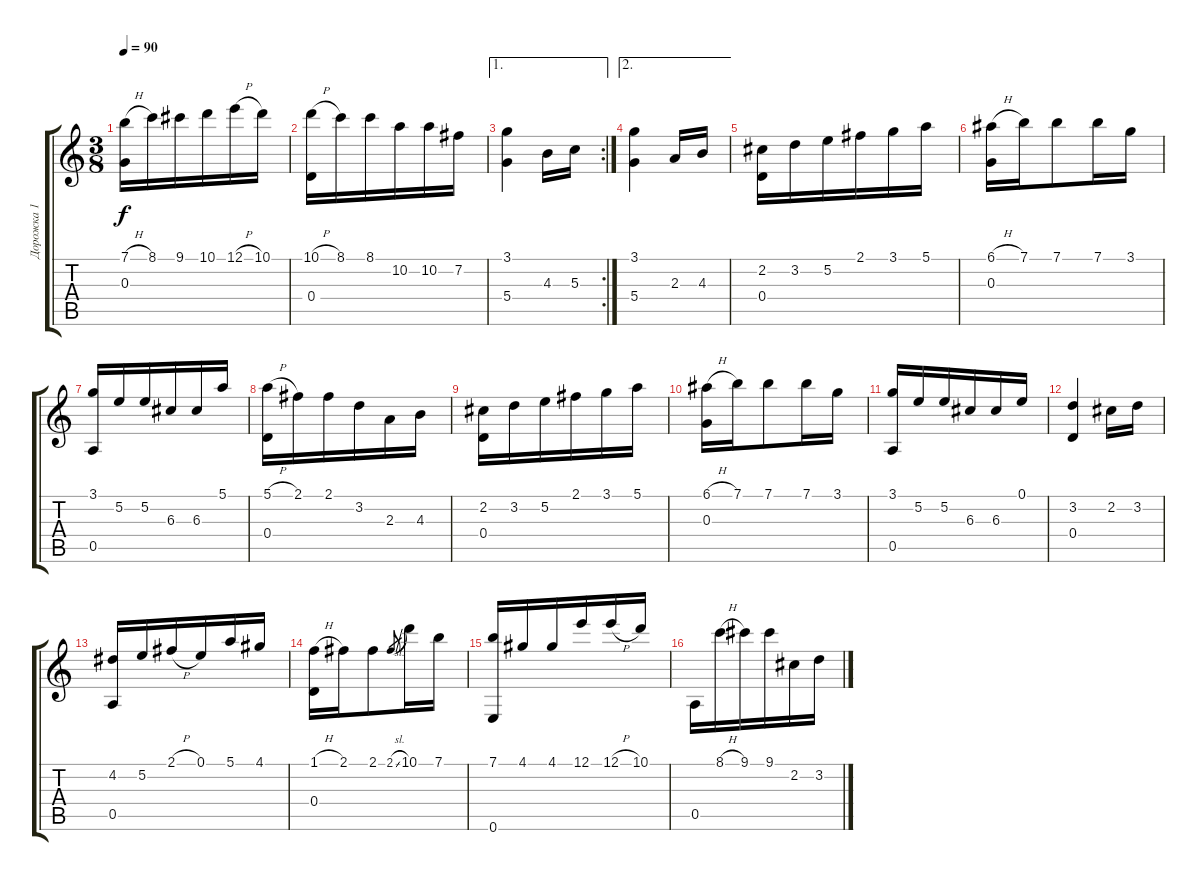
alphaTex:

\track ("Дорожка 1" "Дорожка 1") {instrument acousticguitarnylon}
\staff {score tabs}
\tuning (E4 B3 G3 D3 A2 E2) {hide}
\ts (3 8)
\tempo 90
\clef g2
\ks c
(7.1{h} 0.3).16{dy f} 8.1.16 9.1.16 10.1.16 12.1{h}.16 10.1.16 |
(10.1{h} 0.4).16 8.1.16 8.1.16 10.2.16 10.2.16 7.2.16 |
\ae 1
\rc 2
(3.1 5.4).4 4.3.16 5.3.16 |
\ae 2
(3.1 5.4).4 2.3.16 4.3.16 |
(2.2 0.4).16 3.2.16 5.2.16 2.1.16 3.1.16 5.1.16 |
(6.1{h} 0.3).16 7.1.16 7.1.8 7.1.16 3.1.16 |
(3.1 0.5).16 5.2.16 5.2.16 6.3.16 6.3.16 5.1.16 |
(5.1{h} 0.4).16 2.1.16 2.1.16 3.2.16 2.3.16 4.3.16 |
(2.2 0.4).16 3.2.16 5.2.16 2.1.16 3.1.16 5.1.16 |
(6.1{h} 0.3).16 7.1.16 7.1.8 7.1.16 3.1.16 |
(3.1 0.5).16 5.2.16 5.2.16 6.3.16 6.3.16 0.1.16 |
(3.2 0.4).4 2.2.16 3.2.16 |
(4.2 0.5).16 5.2.16 2.1{h}.16 0.1.16 5.1.16 4.1.16 |
(1.1{h} 0.4).16 2.1.16 2.1.8 2.1{sl}.8{gr} 10.1.16 7.1.16 |
(7.1 0.6).16 4.1.16 4.1.16 12.1.16 12.1{h}.16 10.1.16 |
0.5.16 8.1{h}.16 9.1.16 9.1.16 2.2.16 3.2.16
